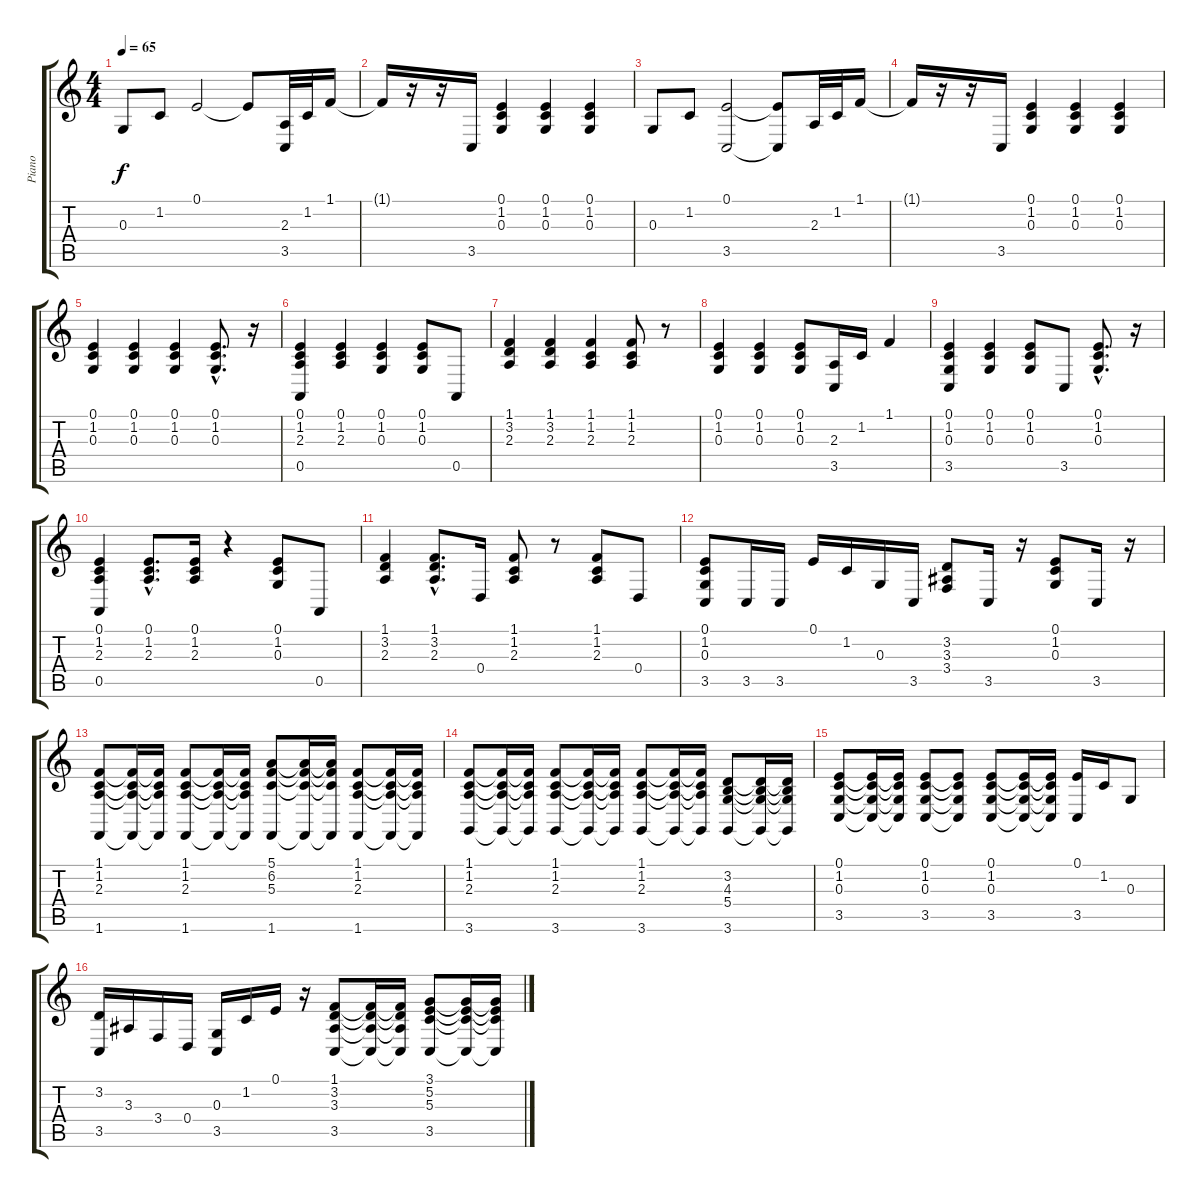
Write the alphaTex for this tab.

\track ("Piano" "Piano") {instrument brightacousticpiano}
\staff {score tabs}
\tuning (E4 B3 G3 D3 A2 E2) {hide}
\ts (4 4)
\tempo 65
\clef g2
\ks c
0.3.8{dy f instrument brightacousticpiano} 1.2.8 0.1.2 0.1{t}.8 (2.3 3.5).32 1.2.32 1.1.16 |
1.1{t}.16 r.16 r.16 3.5.16 (0.1 1.2 0.3).4 (0.1 1.2 0.3).4 (0.1 1.2 0.3).4 |
0.3.8 1.2.8 (0.1 3.5).2 (0.1{t} 3.5{t}).8 2.3.32 1.2.32 1.1.16 |
1.1{t}.16 r.16 r.16 3.5.16 (0.1 1.2 0.3).4 (0.1 1.2 0.3).4 (0.1 1.2 0.3).4 |
(0.1 1.2 0.3).4 (0.1 1.2 0.3).4 (0.1 1.2 0.3).4 (0.1{hac} 1.2{hac} 0.3{hac}).8{d} r.16 |
(0.1 1.2 2.3 0.5).4 (0.1 1.2 2.3).4 (0.1 1.2 0.3).4 (0.1 1.2 0.3).8 0.5.8 |
(1.1 3.2 2.3).4 (1.1 3.2 2.3).4 (1.1 1.2 2.3).4 (1.1 1.2 2.3).8 r.8 |
(0.1 1.2 0.3).4 (0.1 1.2 0.3).4 (0.1 1.2 0.3).8 (2.3 3.5).16 1.2.16 1.1.4 |
(0.1 1.2 0.3 3.5).4 (0.1 1.2 0.3).4 (0.1 1.2 0.3).8 3.5.8 (0.1{hac} 1.2{hac} 0.3{hac}).8{d} r.16 |
(0.1 1.2 2.3 0.5).4 (0.1{hac} 1.2{hac} 2.3{hac}).8{d} (0.1 1.2 2.3).16 r.4 (0.1 1.2 0.3).8 0.5.8 |
(1.1 3.2 2.3).4 (1.1{hac} 3.2{hac} 2.3{hac}).8{d} 0.4.16 (1.1 1.2 2.3).8 r.8 (1.1 1.2 2.3).8 0.4.8 |
(0.1 1.2 0.3 3.5).8 3.5.16 3.5.16 0.1.16 1.2.16 0.3.16 3.5.16 (3.2 3.3 3.4).8 3.5.16 r.16 (0.1 1.2 0.3).8 3.5.16 r.16 |
(1.1 1.2 2.3 1.6).8 (1.1{t} 1.2{t} 2.3{t} 1.6{t}).16 (1.1{t} 1.2{t} 2.3{t} 1.6{t}).16 (1.1 1.2 2.3 1.6).8 (1.1{t} 1.2{t} 2.3{t} 1.6{t}).16 (1.1{t} 1.2{t} 2.3{t} 1.6{t}).16 (5.1 6.2 5.3 1.6).8 (5.1{t} 6.2{t} 5.3{t} 1.6{t}).16 (5.1{t} 6.2{t} 5.3{t} 1.6{t}).16 (1.1 1.2 2.3 1.6).8 (1.1{t} 1.2{t} 2.3{t} 1.6{t}).16 (1.1{t} 1.2{t} 2.3{t} 1.6{t}).16 |
(1.1 1.2 2.3 3.6).8 (1.1{t} 1.2{t} 2.3{t} 3.6{t}).16 (1.1{t} 1.2{t} 2.3{t} 3.6{t}).16 (1.1 1.2 2.3 3.6).8 (1.1{t} 1.2{t} 2.3{t} 3.6{t}).16 (1.1{t} 1.2{t} 2.3{t} 3.6{t}).16 (1.1 1.2 2.3 3.6).8 (1.1{t} 1.2{t} 2.3{t} 3.6{t}).16 (1.1{t} 1.2{t} 2.3{t} 3.6{t}).16 (3.2 4.3 5.4 3.6).8 (3.2{t} 4.3{t} 5.4{t} 3.6{t}).16 (3.2{t} 4.3{t} 5.4{t} 3.6{t}).16 |
(0.1 1.2 0.3 3.5).8 (0.1{t} 1.2{t} 0.3{t} 3.5{t}).16 (0.1{t} 1.2{t} 0.3{t} 3.5{t}).16 (0.1 1.2 0.3 3.5).8 (0.1{t} 1.2{t} 0.3{t} 3.5{t}).8 (0.1 1.2 0.3 3.5).8 (0.1{t} 1.2{t} 0.3{t} 3.5{t}).16 (0.1{t} 1.2{t} 0.3{t} 3.5{t}).16 (0.1 3.5).16 1.2.16 0.3.8 |
(3.2 3.5).16 3.3.16 3.4.16 0.4.16 (0.3 3.5).16 1.2.16 0.1.16 r.16 (1.1 3.2 3.3 3.5).8 (1.1{t} 3.2{t} 3.3{t} 3.5{t}).16 (1.1{t} 3.2{t} 3.3{t} 3.5{t}).16 (3.1 5.2 5.3 3.5).8 (3.1{t} 5.2{t} 5.3{t} 3.5{t}).16 (3.1{t} 5.2{t} 5.3{t} 3.5{t}).16
